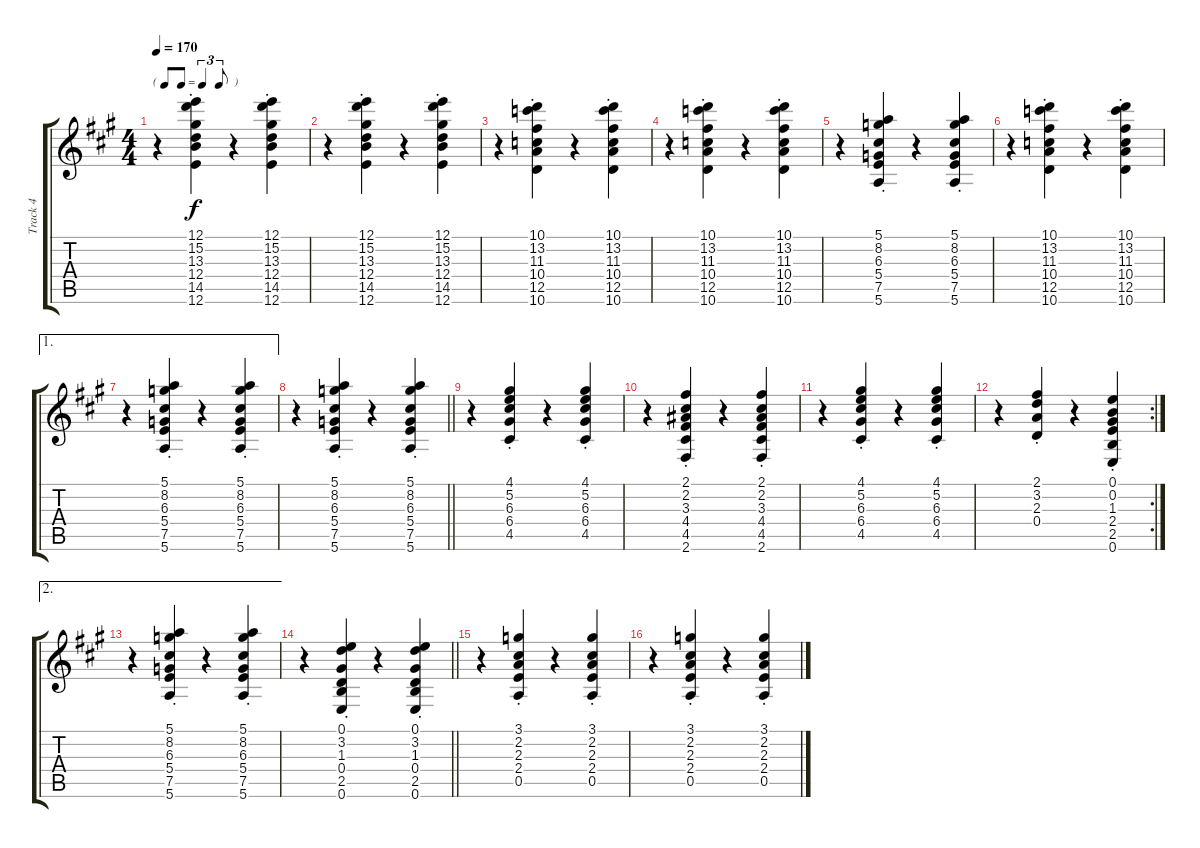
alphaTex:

\track ("Track 4" "Track 4") {instrument electricguitarjazz}
\staff {score tabs}
\tuning (E4 B3 G3 D3 A2 E2) {hide}
\ts (4 4)
\tf triplet8th
\tempo 170
\clef g2
\ks a
r.4{dy f} (12.1{st} 15.2{st} 13.3{st} 12.4{st} 14.5{st} 12.6{st}).4 r.4 (12.1{st} 15.2{st} 13.3{st} 12.4{st} 14.5{st} 12.6{st}).4 |
r.4 (12.1{st} 15.2{st} 13.3{st} 12.4{st} 14.5{st} 12.6{st}).4 r.4 (12.1{st} 15.2{st} 13.3{st} 12.4{st} 14.5{st} 12.6{st}).4 |
r.4 (10.1{st} 13.2{st} 11.3{st} 10.4{st} 12.5{st} 10.6{st}).4 r.4 (10.1{st} 13.2{st} 11.3{st} 10.4{st} 12.5{st} 10.6{st}).4 |
r.4 (10.1{st} 13.2{st} 11.3{st} 10.4{st} 12.5{st} 10.6{st}).4 r.4 (10.1{st} 13.2{st} 11.3{st} 10.4{st} 12.5{st} 10.6{st}).4 |
r.4 (5.1{st} 8.2{st} 6.3{st} 5.4{st} 7.5{st} 5.6{st}).4 r.4 (5.1{st} 8.2{st} 6.3{st} 5.4{st} 7.5{st} 5.6{st}).4 |
r.4 (10.1{st} 13.2{st} 11.3{st} 10.4{st} 12.5{st} 10.6{st}).4 r.4 (10.1{st} 13.2{st} 11.3{st} 10.4{st} 12.5{st} 10.6{st}).4 |
\ae 1
r.4 (5.1{st} 8.2{st} 6.3{st} 5.4{st} 7.5{st} 5.6{st}).4 r.4 (5.1{st} 8.2{st} 6.3{st} 5.4{st} 7.5{st} 5.6{st}).4 |
\barLineRight lightlight
r.4 (5.1{st} 8.2{st} 6.3{st} 5.4{st} 7.5{st} 5.6{st}).4 r.4 (5.1{st} 8.2{st} 6.3{st} 5.4{st} 7.5{st} 5.6{st}).4 |
r.4 (4.1{st} 5.2{st} 6.3{st} 6.4{st} 4.5{st}).4 r.4 (4.1{st} 5.2{st} 6.3{st} 6.4{st} 4.5{st}).4 |
r.4 (2.1{st} 2.2{st} 3.3{st} 4.4{st} 4.5{st} 2.6{st}).4 r.4 (2.1{st} 2.2{st} 3.3{st} 4.4{st} 4.5{st} 2.6{st}).4 |
r.4 (4.1{st} 5.2{st} 6.3{st} 6.4{st} 4.5{st}).4 r.4 (4.1{st} 5.2{st} 6.3{st} 6.4{st} 4.5{st}).4 |
\rc 2
r.4 (2.1{st} 3.2{st} 2.3{st} 0.4{st}).4 r.4 (0.1{st} 0.2{st} 1.3{st} 2.4{st} 2.5{st} 0.6{st}).4 |
\ae 2
r.4 (5.1{st} 8.2{st} 6.3{st} 5.4{st} 7.5{st} 5.6{st}).4 r.4 (5.1{st} 8.2{st} 6.3{st} 5.4{st} 7.5{st} 5.6{st}).4 |
\barLineRight lightlight
r.4 (0.1{st} 3.2{st} 1.3{st} 0.4{st} 2.5{st} 0.6{st}).4 r.4 (0.1{st} 3.2{st} 1.3{st} 0.4{st} 2.5{st} 0.6{st}).4 |
r.4 (3.1{st} 2.2{st} 2.3{st} 2.4{st} 0.5{st}).4 r.4 (3.1{st} 2.2{st} 2.3{st} 2.4{st} 0.5{st}).4 |
r.4 (3.1{st} 2.2{st} 2.3{st} 2.4{st} 0.5{st}).4 r.4 (3.1{st} 2.2{st} 2.3{st} 2.4{st} 0.5{st}).4
